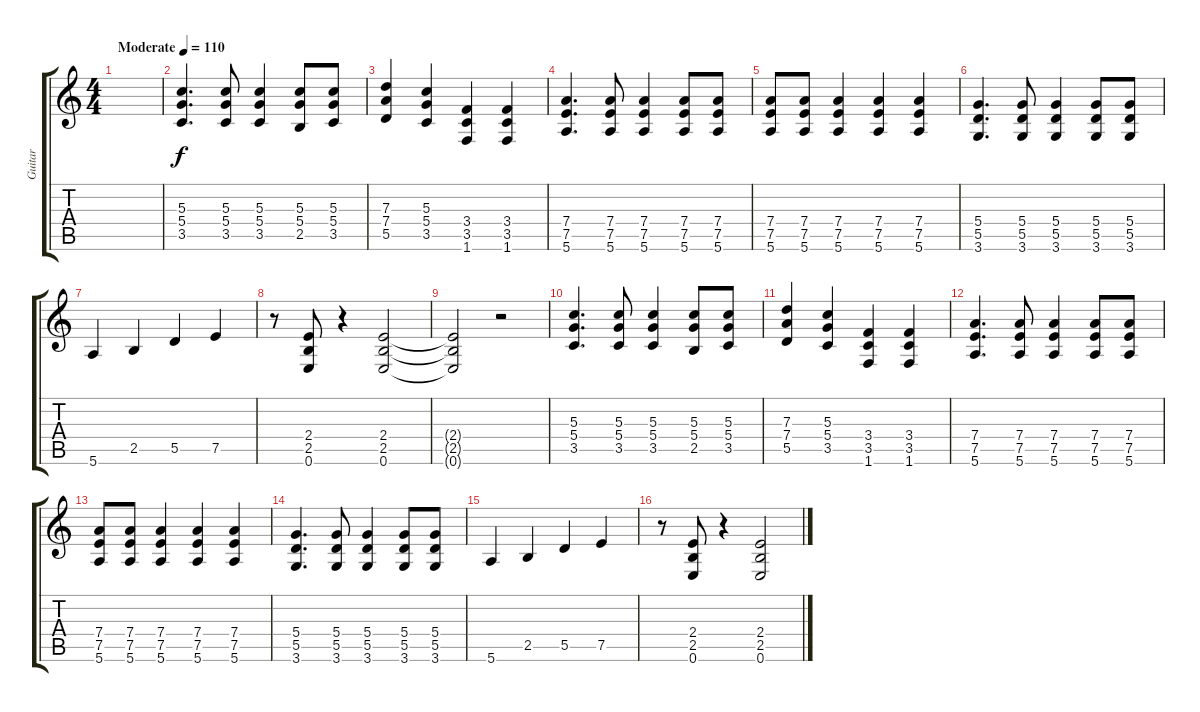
\track ("Guitar" "Guitar") {instrument distortionguitar}
\staff {score tabs}
\tuning (E4 B3 G3 D3 A2 E2) {hide}
\ts (4 4)
\tempo (110 "Moderate")
\clef g2
\ks c
|
(5.3 5.4 3.5).4{d} (5.3 5.4 3.5).8 (5.3 5.4 3.5).4 (5.3 5.4 2.5).8 (5.3 5.4 3.5).8 |
(7.3 7.4 5.5).4 (5.3 5.4 3.5).4 (3.4 3.5 1.6).4 (3.4 3.5 1.6).4 |
(7.4 7.5 5.6).4{d} (7.4 7.5 5.6).8 (7.4 7.5 5.6).4 (7.4 7.5 5.6).8 (7.4 7.5 5.6).8 |
(7.4 7.5 5.6).8 (7.4 7.5 5.6).8 (7.4 7.5 5.6).4 (7.4 7.5 5.6).4 (7.4 7.5 5.6).4 |
(5.4 5.5 3.6).4{d} (5.4 5.5 3.6).8 (5.4 5.5 3.6).4 (5.4 5.5 3.6).8 (5.4 5.5 3.6).8 |
5.6.4 2.5.4 5.5.4 7.5.4 |
r.8 (2.4 2.5 0.6).8 r.4 (2.4 2.5 0.6).2 |
(2.4{t} 2.5{t} 0.6{t}).2 r.2 |
(5.3 5.4 3.5).4{d} (5.3 5.4 3.5).8 (5.3 5.4 3.5).4 (5.3 5.4 2.5).8 (5.3 5.4 3.5).8 |
(7.3 7.4 5.5).4 (5.3 5.4 3.5).4 (3.4 3.5 1.6).4 (3.4 3.5 1.6).4 |
(7.4 7.5 5.6).4{d} (7.4 7.5 5.6).8 (7.4 7.5 5.6).4 (7.4 7.5 5.6).8 (7.4 7.5 5.6).8 |
(7.4 7.5 5.6).8 (7.4 7.5 5.6).8 (7.4 7.5 5.6).4 (7.4 7.5 5.6).4 (7.4 7.5 5.6).4 |
(5.4 5.5 3.6).4{d} (5.4 5.5 3.6).8 (5.4 5.5 3.6).4 (5.4 5.5 3.6).8 (5.4 5.5 3.6).8 |
5.6.4 2.5.4 5.5.4 7.5.4 |
r.8 (2.4 2.5 0.6).8 r.4 (2.4 2.5 0.6).2
